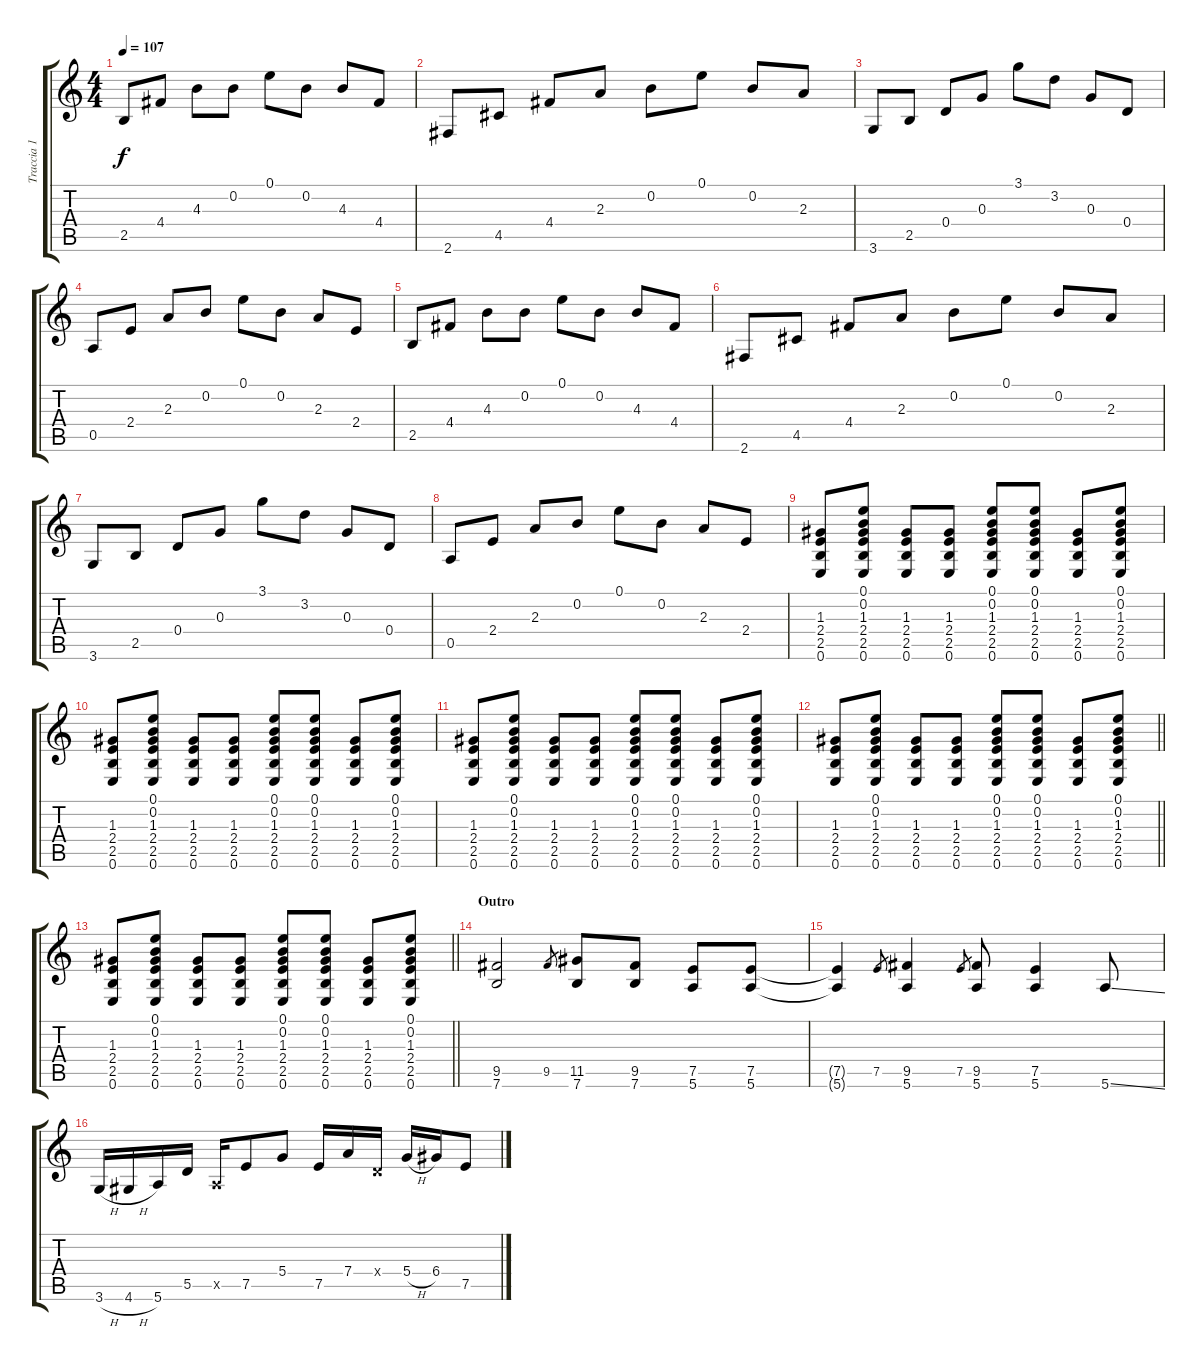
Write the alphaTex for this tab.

\track ("Traccia 1" "Traccia 1") {instrument distortionguitar}
\staff {score tabs}
\tuning (E4 B3 G3 D3 A2 E2) {hide}
\ts (4 4)
\tempo 107
\clef g2
\ks c
2.5.8{dy f volume 11} 4.4.8 4.3.8 0.2.8 0.1.8 0.2.8 4.3.8 4.4.8 |
2.6.8 4.5.8 4.4.8 2.3.8 0.2.8 0.1.8 0.2.8 2.3.8 |
3.6.8 2.5.8 0.4.8 0.3.8 3.1.8 3.2.8 0.3.8 0.4.8 |
0.5.8 2.4.8 2.3.8 0.2.8 0.1.8 0.2.8 2.3.8 2.4.8 |
2.5.8{volume 11} 4.4.8 4.3.8 0.2.8 0.1.8 0.2.8 4.3.8 4.4.8 |
2.6.8 4.5.8 4.4.8 2.3.8 0.2.8 0.1.8 0.2.8 2.3.8 |
3.6.8 2.5.8 0.4.8 0.3.8 3.1.8 3.2.8 0.3.8 0.4.8 |
0.5.8 2.4.8 2.3.8 0.2.8 0.1.8 0.2.8 2.3.8 2.4.8 |
(1.3 2.4 2.5 0.6).8 (0.1 0.2 1.3 2.4 2.5 0.6).8 (1.3 2.4 2.5 0.6).8 (1.3 2.4 2.5 0.6).8 (0.1 0.2 1.3 2.4 2.5 0.6).8 (0.1 0.2 1.3 2.4 2.5 0.6).8 (1.3 2.4 2.5 0.6).8 (0.1 0.2 1.3 2.4 2.5 0.6).8 |
(1.3 2.4 2.5 0.6).8 (0.1 0.2 1.3 2.4 2.5 0.6).8 (1.3 2.4 2.5 0.6).8 (1.3 2.4 2.5 0.6).8 (0.1 0.2 1.3 2.4 2.5 0.6).8 (0.1 0.2 1.3 2.4 2.5 0.6).8 (1.3 2.4 2.5 0.6).8 (0.1 0.2 1.3 2.4 2.5 0.6).8 |
(1.3 2.4 2.5 0.6).8 (0.1 0.2 1.3 2.4 2.5 0.6).8 (1.3 2.4 2.5 0.6).8 (1.3 2.4 2.5 0.6).8 (0.1 0.2 1.3 2.4 2.5 0.6).8 (0.1 0.2 1.3 2.4 2.5 0.6).8 (1.3 2.4 2.5 0.6).8 (0.1 0.2 1.3 2.4 2.5 0.6).8 |
\barLineRight lightlight
(1.3 2.4 2.5 0.6).8 (0.1 0.2 1.3 2.4 2.5 0.6).8 (1.3 2.4 2.5 0.6).8 (1.3 2.4 2.5 0.6).8 (0.1 0.2 1.3 2.4 2.5 0.6).8 (0.1 0.2 1.3 2.4 2.5 0.6).8 (1.3 2.4 2.5 0.6).8 (0.1 0.2 1.3 2.4 2.5 0.6).8 |
\barLineRight lightlight
(1.3 2.4 2.5 0.6).8 (0.1 0.2 1.3 2.4 2.5 0.6).8 (1.3 2.4 2.5 0.6).8 (1.3 2.4 2.5 0.6).8 (0.1 0.2 1.3 2.4 2.5 0.6).8 (0.1 0.2 1.3 2.4 2.5 0.6).8 (1.3 2.4 2.5 0.6).8 (0.1 0.2 1.3 2.4 2.5 0.6).8 |
\section ("" "Outro")
(9.5 7.6).2{volume 15} 9.5.8{gr} (11.5 7.6).8 (9.5 7.6).8 (7.5 5.6).8 (7.5 5.6).8 |
(7.5{t} 5.6{t}).4 7.5.8{gr} (9.5 5.6).4 7.5.8{gr} (9.5 5.6).8 (7.5 5.6).4 5.6{ss}.8 |
3.6{h}.16 4.6{h}.16 5.6.16 5.5.16 0.5{x}.16 7.5.8 5.4.8 7.5.16 7.4.16 0.4{x}.16 5.4{h}.16 6.4.16 7.5.8
